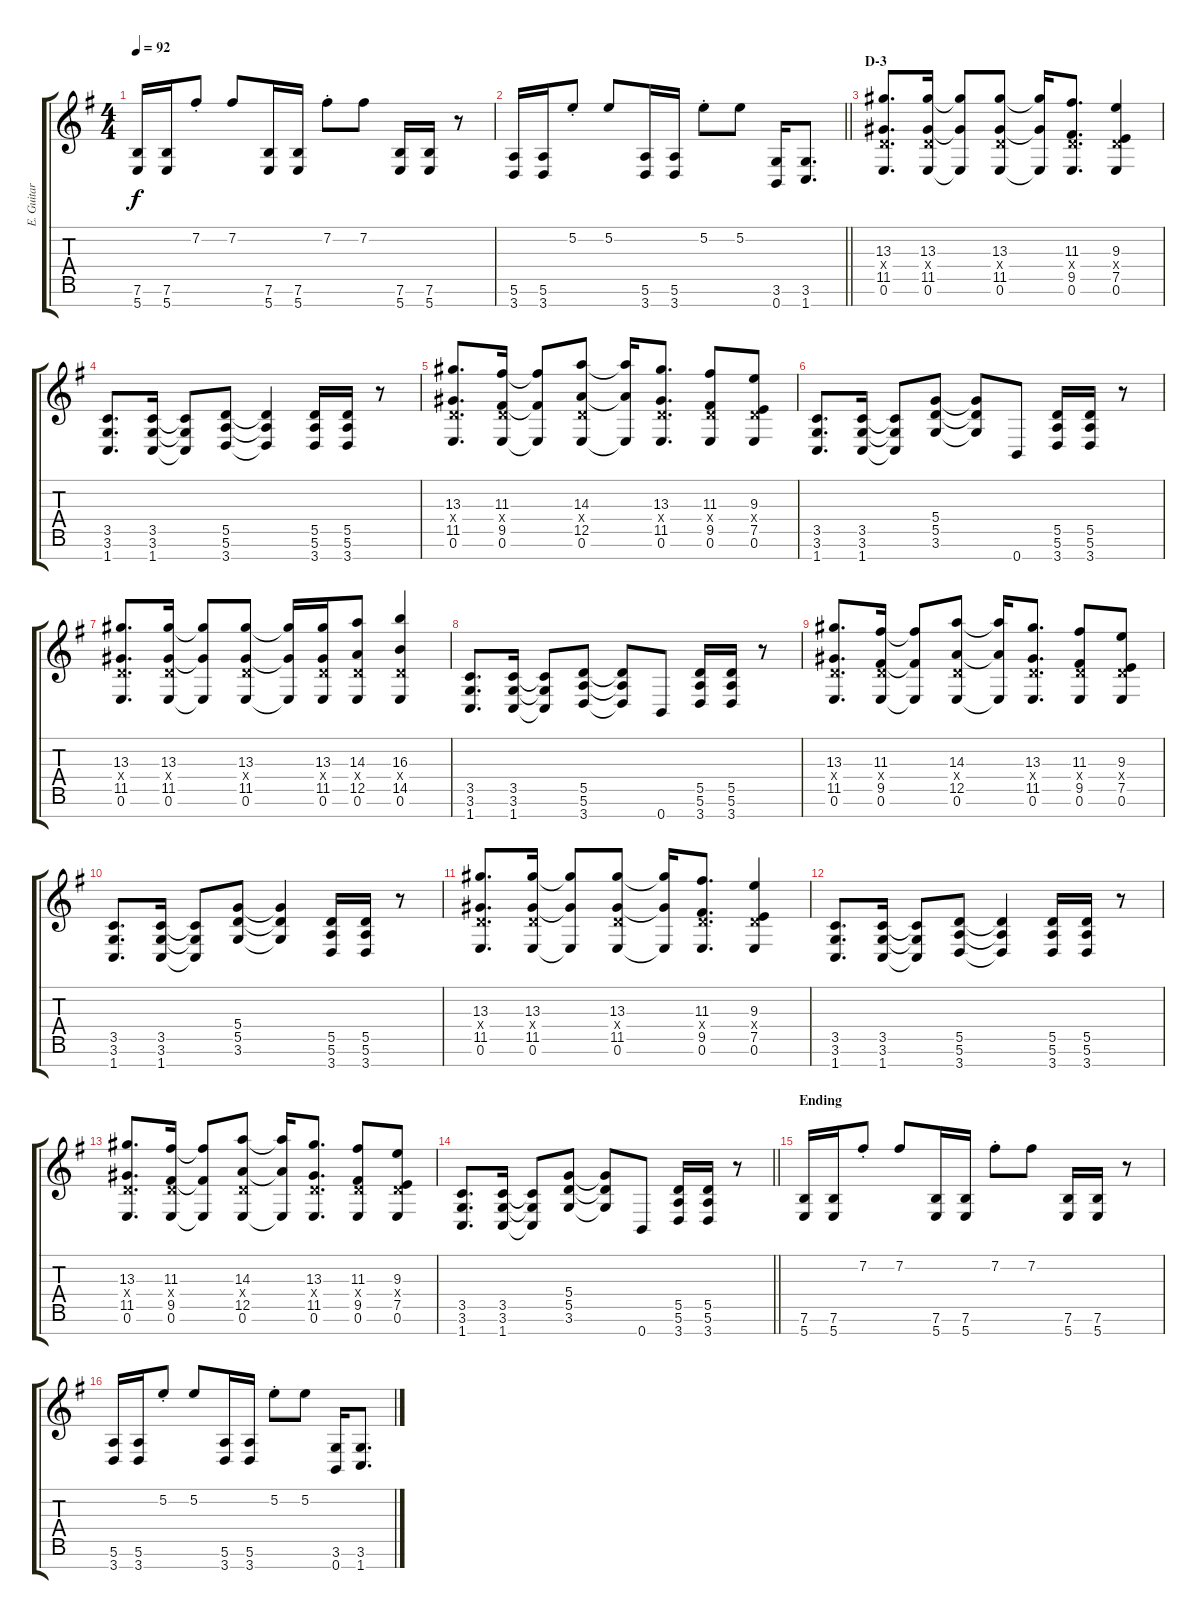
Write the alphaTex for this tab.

\track ("E. Guitar I" "E. Guitar ") {instrument overdrivenguitar}
\staff {score tabs}
\tuning (E4 B3 G3 D3 A2 E2 B1) {hide}
\ts (4 4)
\tempo 92
\clef g2
\ks eminor
(7.6 5.7).16{dy f} (7.6 5.7).16 7.2{st}.8 7.2.8 (7.6 5.7).16 (7.6 5.7).16 7.2{st}.8 7.2.8 (7.6 5.7).16 (7.6 5.7).16 r.8 |
\barLineRight lightlight
(5.6 3.7).16 (5.6 3.7).16 5.2{st}.8 5.2.8 (5.6 3.7).16 (5.6 3.7).16 5.2{st}.8 5.2.8 (3.6 0.7).16 (3.6 1.7).8{d} |
\section ("" "D-3")
(13.3 0.4{x} 11.5 0.6).8{d} (13.3 0.4{x} 11.5 0.6).16 (13.3{t} 11.5{t} 0.6{t}).8 (13.3 0.4{x} 11.5 0.6).8 (13.3{t} 11.5{t} 0.6{t}).16 (11.3 0.4{x} 9.5 0.6).8{d} (9.3 0.4{x} 7.5 0.6).4 |
(3.5 3.6 1.7).8{d} (3.5 3.6 1.7).16 (3.5{t} 3.6{t} 1.7{t}).8 (5.5 5.6 3.7).8 (5.5{t} 5.6{t} 3.7{t}).4 (5.5 5.6 3.7).16 (5.5 5.6 3.7).16 r.8 |
(13.3 0.4{x} 11.5 0.6).8{d} (11.3 0.4{x} 9.5 0.6).16 (11.3{t} 9.5{t} 0.6{t}).8 (14.3 0.4{x} 12.5 0.6).8 (14.3{t} 12.5{t} 0.6{t}).16 (13.3 0.4{x} 11.5 0.6).8{d} (11.3 0.4{x} 9.5 0.6).8 (9.3 0.4{x} 7.5 0.6).8 |
(3.5 3.6 1.7).8{d} (3.5 3.6 1.7).16 (3.5{t} 3.6{t} 1.7{t}).8 (5.4 5.5 3.6).8 (5.4{t} 5.5{t} 3.6{t}).8 0.7.8 (5.5 5.6 3.7).16 (5.5 5.6 3.7).16 r.8 |
(13.3 0.4{x} 11.5 0.6).8{d} (13.3 0.4{x} 11.5 0.6).16 (13.3{t} 11.5{t} 0.6{t}).8 (13.3 0.4{x} 11.5 0.6).8 (13.3{t} 11.5{t} 0.6{t}).16 (13.3 0.4{x} 11.5 0.6).16 (14.3 0.4{x} 12.5 0.6).8 (16.3 0.4{x} 14.5 0.6).4 |
(3.5 3.6 1.7).8{d} (3.5 3.6 1.7).16 (3.5{t} 3.6{t} 1.7{t}).8 (5.5 5.6 3.7).8 (5.5{t} 5.6{t} 3.7{t}).8 0.7.8 (5.5 5.6 3.7).16 (5.5 5.6 3.7).16 r.8 |
(13.3 0.4{x} 11.5 0.6).8{d} (11.3 0.4{x} 9.5 0.6).16 (11.3{t} 9.5{t} 0.6{t}).8 (14.3 0.4{x} 12.5 0.6).8 (14.3{t} 12.5{t} 0.6{t}).16 (13.3 0.4{x} 11.5 0.6).8{d} (11.3 0.4{x} 9.5 0.6).8 (9.3 0.4{x} 7.5 0.6).8 |
(3.5 3.6 1.7).8{d} (3.5 3.6 1.7).16 (3.5{t} 3.6{t} 1.7{t}).8 (5.4 5.5 3.6).8 (5.4{t} 5.5{t} 3.6{t}).4 (5.5 5.6 3.7).16 (5.5 5.6 3.7).16 r.8 |
(13.3 0.4{x} 11.5 0.6).8{d} (13.3 0.4{x} 11.5 0.6).16 (13.3{t} 11.5{t} 0.6{t}).8 (13.3 0.4{x} 11.5 0.6).8 (13.3{t} 11.5{t} 0.6{t}).16 (11.3 0.4{x} 9.5 0.6).8{d} (9.3 0.4{x} 7.5 0.6).4 |
(3.5 3.6 1.7).8{d} (3.5 3.6 1.7).16 (3.5{t} 3.6{t} 1.7{t}).8 (5.5 5.6 3.7).8 (5.5{t} 5.6{t} 3.7{t}).4 (5.5 5.6 3.7).16 (5.5 5.6 3.7).16 r.8 |
(13.3 0.4{x} 11.5 0.6).8{d} (11.3 0.4{x} 9.5 0.6).16 (11.3{t} 9.5{t} 0.6{t}).8 (14.3 0.4{x} 12.5 0.6).8 (14.3{t} 12.5{t} 0.6{t}).16 (13.3 0.4{x} 11.5 0.6).8{d} (11.3 0.4{x} 9.5 0.6).8 (9.3 0.4{x} 7.5 0.6).8 |
\barLineRight lightlight
(3.5 3.6 1.7).8{d} (3.5 3.6 1.7).16 (3.5{t} 3.6{t} 1.7{t}).8 (5.4 5.5 3.6).8 (5.4{t} 5.5{t} 3.6{t}).8 0.7.8 (5.5 5.6 3.7).16 (5.5 5.6 3.7).16 r.8 |
\section ("" "Ending")
(7.6 5.7).16 (7.6 5.7).16 7.2{st}.8 7.2.8 (7.6 5.7).16 (7.6 5.7).16 7.2{st}.8 7.2.8 (7.6 5.7).16 (7.6 5.7).16 r.8 |
(5.6 3.7).16 (5.6 3.7).16 5.2{st}.8 5.2.8 (5.6 3.7).16 (5.6 3.7).16 5.2{st}.8 5.2.8 (3.6 0.7).16 (3.6 1.7).8{d}
